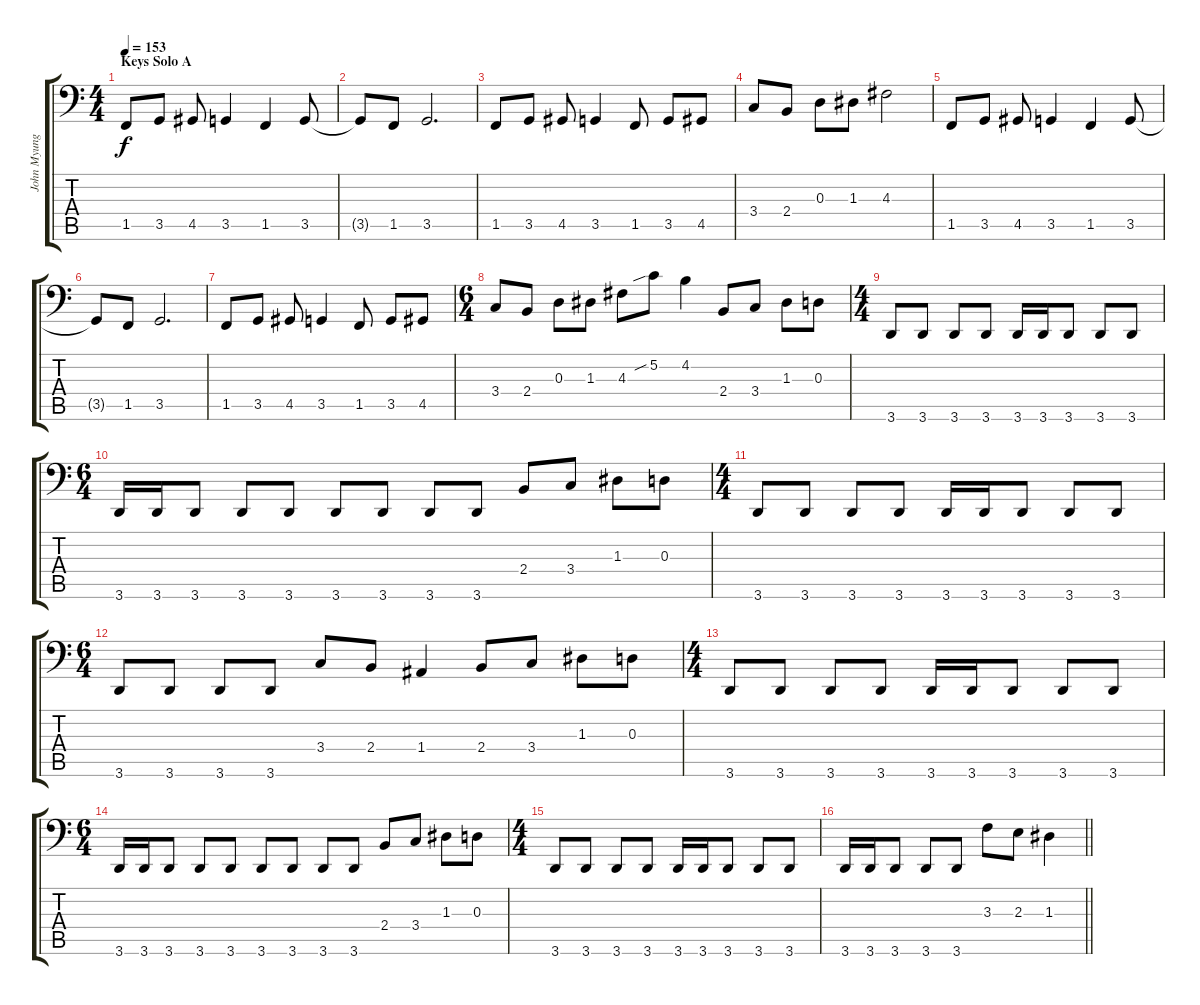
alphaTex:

\track ("John Myung" "John Myung") {instrument electricbassfinger}
\staff {score tabs}
\tuning (C3 G2 D2 A1 E1 B0) {hide}
\ts (4 4)
\section ("" "Keys Solo A")
\tempo 153
\clef f4
\ks c
1.5.8{dy f} 3.5.8 4.5.8 3.5.4 1.5.4 3.5.8 |
3.5{t}.8 1.5.8 3.5.2{d} |
1.5.8 3.5.8 4.5.8 3.5.4 1.5.8 3.5.8 4.5.8 |
3.4.8 2.4.8 0.3.8 1.3.8 4.3.2 |
1.5.8 3.5.8 4.5.8 3.5.4 1.5.4 3.5.8 |
3.5{t}.8 1.5.8 3.5.2{d} |
1.5.8 3.5.8 4.5.8 3.5.4 1.5.8 3.5.8 4.5.8 |
\ts (6 4)
3.4.8 2.4.8 0.3.8 1.3.8 4.3.8 5.2{sib}.8 4.2.4 2.4.8 3.4.8 1.3.8 0.3.8 |
\ts (4 4)
3.6.8 3.6.8 3.6.8 3.6.8 3.6.16 3.6.16 3.6.8 3.6.8 3.6.8 |
\ts (6 4)
3.6.16 3.6.16 3.6.8 3.6.8 3.6.8 3.6.8 3.6.8 3.6.8 3.6.8 2.4.8 3.4.8 1.3.8 0.3.8 |
\ts (4 4)
3.6.8 3.6.8 3.6.8 3.6.8 3.6.16 3.6.16 3.6.8 3.6.8 3.6.8 |
\ts (6 4)
3.6.8 3.6.8 3.6.8 3.6.8 3.4.8 2.4.8 1.4.4 2.4.8 3.4.8 1.3.8 0.3.8 |
\ts (4 4)
3.6.8 3.6.8 3.6.8 3.6.8 3.6.16 3.6.16 3.6.8 3.6.8 3.6.8 |
\ts (6 4)
3.6.16 3.6.16 3.6.8 3.6.8 3.6.8 3.6.8 3.6.8 3.6.8 3.6.8 2.4.8 3.4.8 1.3.8 0.3.8 |
\ts (4 4)
3.6.8 3.6.8 3.6.8 3.6.8 3.6.16 3.6.16 3.6.8 3.6.8 3.6.8 |
\barLineRight lightlight
3.6.16 3.6.16 3.6.8 3.6.8 3.6.8 3.3.8 2.3.8 1.3.4
